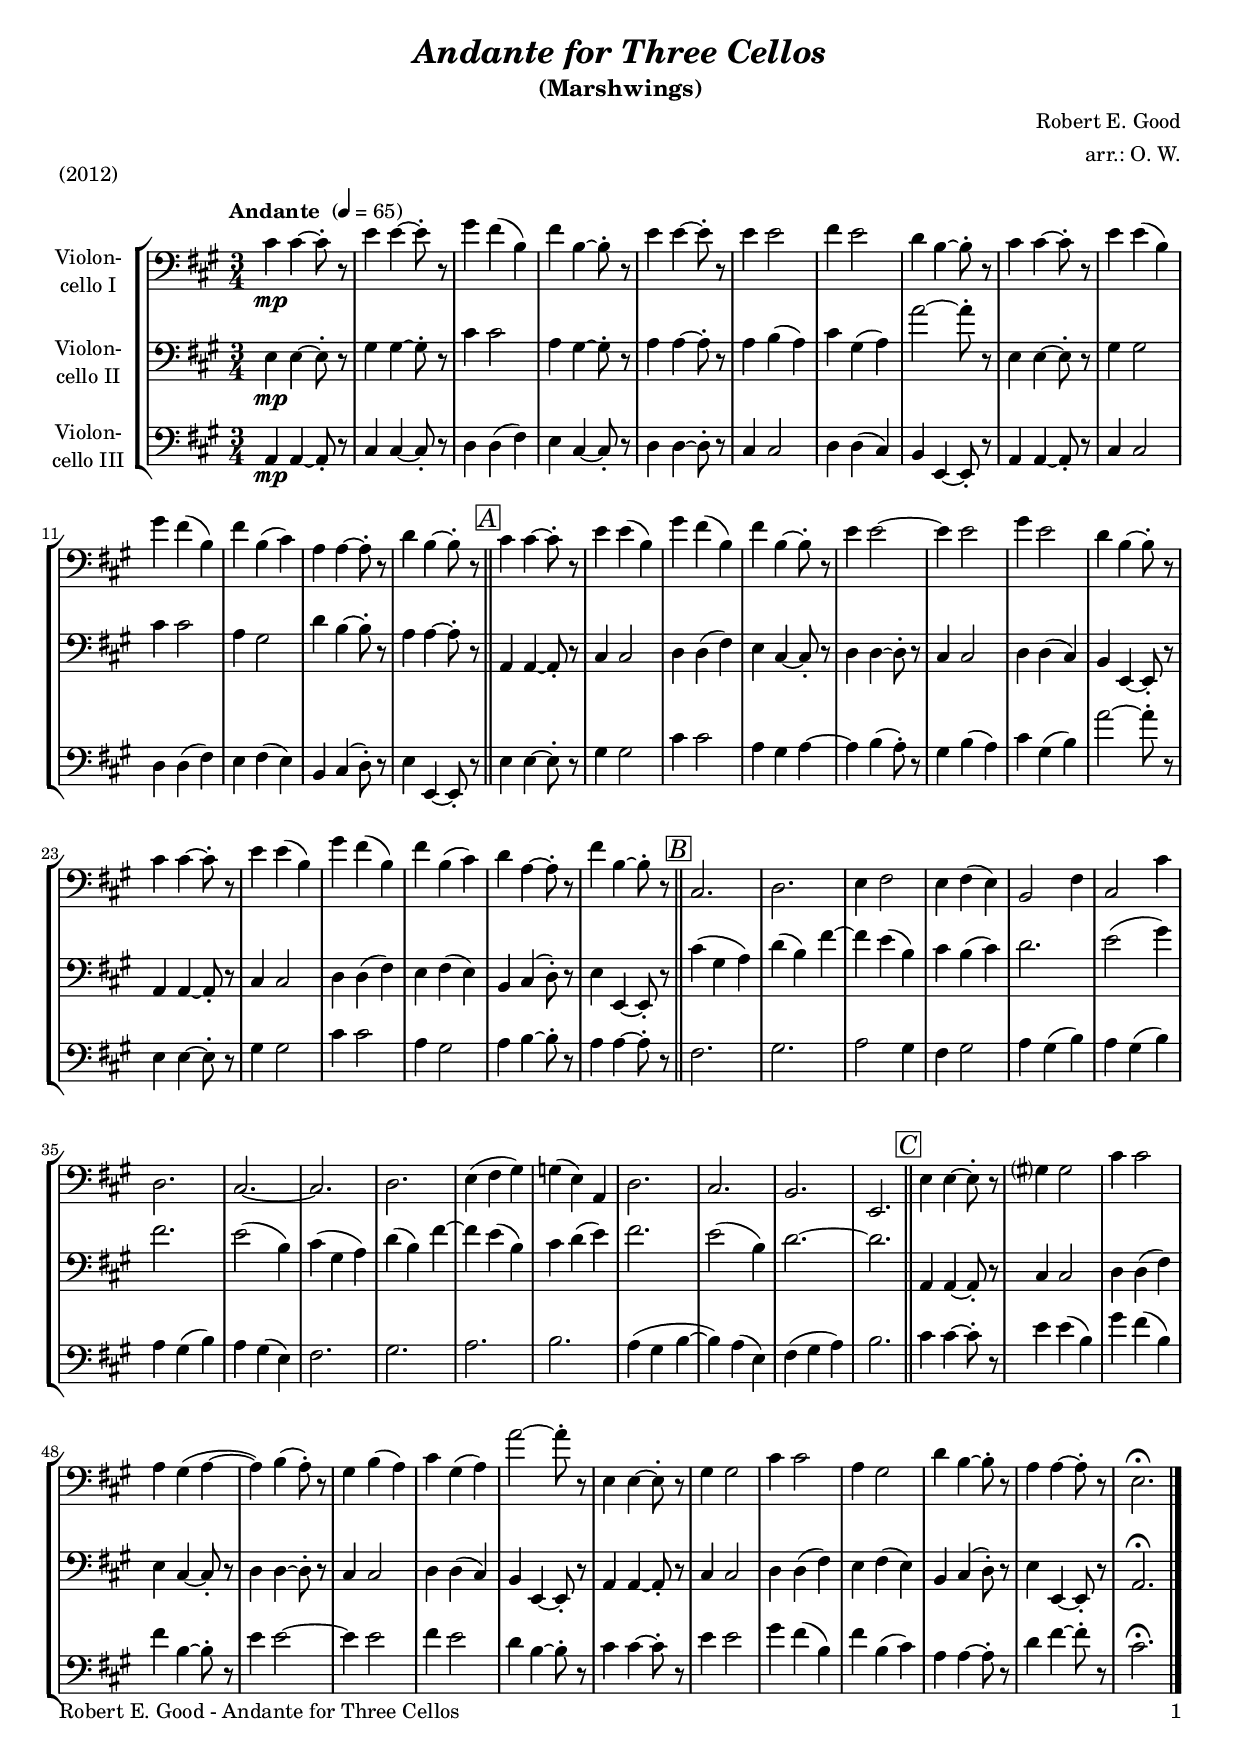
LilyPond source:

\version "2.20.2"
\include "deutsch.ly"
  
#(set-global-staff-size 18)

\header {
  title     = \markup \bold \italic "Andante for Three Cellos"
  subtitle  = "(Marshwings)"
  composer  = "Robert E. Good"
  arranger  = "arr.: O. W."
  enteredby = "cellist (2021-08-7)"
  piece     = "(2012)"
}

voiceconsts = {
  \key a \major
  \time 3/4
  \clef "bass"
%  \numericTimeSignature
  % Set default beaming for all staves
  \set Timing.beamExceptions = #'()
  \set Timing.baseMoment     = #(ly:make-moment 1 4)
  \set Timing.beatStructure  = #'(1 1 1)
  \tempo "Andante " 4=65
}

micl = "clarinet"
mifl = "flute"
miob = "oboe"
mifh = "french horn"
misx = "tenor sax"
mist = "string ensemble 1"
miba = "cello"

boxa = { \bar "||" \mark \markup \box \italic "A" }
boxb = { \bar "||" \mark \markup \box \italic "B" }
boxc = { \bar "||" \mark \markup \box \italic "C" }

va = \relative c' {
  \voiceconsts

  cis4\mp cis~ cis8-. r
  e4 e~ e8-. r
  gis4 fis( h,)
  fis' h,~ h8-. r
  e4 e~ e8-. r
  e4 e2
  fis4 e2

  d4 h~ h8-. r
  cis4 cis~ cis8-. r
  e4 e( h)
  gis' fis( h,)
  fis' h,( cis)
  a a~ a8-. r
  d4 h~ h8-. r \boxa
  cis4 cis~ cis8-. r

  e4 e( h)
  gis' fis( h,)
  fis' h,~ h8-. r
  e4 e2~
  e4 e2
  gis4 e2
  d4 h~ h8-. r
  cis4 cis~ cis8-. r

  e4 e( h)
  gis' fis( h,)
  fis' h,( cis)
  d a~ a8-. r
  fis'4 h,~ h8-. r \boxb
  cis,2.
  d
  e4 fis2
  e4 fis( e)

  h2 fis'4
  cis2 cis'4
  d,2.
  cis~
  cis
  d
  e4( fis gis)
  g( e) a,
  d2.
  cis

  h
  e, \boxc
  e'4 e~ e8-. r
  gis?4 gis2
  cis4 cis2
  a4 gis( a~
  a) h( a8)-. r
  gis4 h( a)
  cis gis( a)

  a'2~ a8-. r
  e,4 e~ e8-. r
  gis4 gis2
  cis4 cis2
  a4 gis2
  d'4 h~ h8-. r
  a4 a~ a8-. r
  e2.\fermata \bar "|."
}

vb = \relative c {
  \voiceconsts

  e4\mp e~ e8-. r
  gis4 gis~ gis8-. r
  cis4 cis2
  a4 gis~ gis8-. r
  a4 a~ a8-. r
  a4 h( a)

  cis gis( a)
  a'2~ a8-. r
  e,4 e~ e8-. r
  gis4 gis2
  cis4 cis2
  a4 gis2
  d'4 h~ h8-. r
  a4 a~ a8-. r \boxa

  a,4 a~ a8-. r
  cis4 cis2
  d4 d( fis)
  e cis~ cis8-. r
  d4 d~ d8-. r
  cis4 cis2
  d4 d( cis)

  h e,~ e8-. r
  a4 a~ a8-. r
  cis4 cis2
  d4 d( fis)
  e fis( e)
  h cis( d8)-. r
  e4 e,~ e8-. r \boxb

  cis''4( gis a)
  d( h) fis'~
  fis e( h)
  cis h( cis)
  d2.
  e2( gis4)
  fis2.
  e2( h4)

  cis( gis a)
  d( h) fis'~
  fis e( h)
  cis d( e)
  fis2.
  e2( h4)
  d2.~
  d \boxc

  a,4 a~ a8-. r
  cis4 cis2
  d4 d( fis)
  e cis~ cis8-. r
  d4 d~ d8-. r
  cis4 cis2
  d4 d( cis)
  h e,~ e8-. r

  a4 a~ a8-. r
  cis4 cis2
  d4 d( fis)
  e fis( e)
  h cis( d8)-. r
  e4 e,~ e8-. r
  a2.\fermata \bar "|."
}

vc = \relative c {
  \voiceconsts

  a4\mp a~ a8-. r
  cis4 cis~ cis8-. r
  d4 d( fis)
  e cis~ cis8-. r
  d4 d~ d8-. r
  cis4 cis2

  d4 d( cis)
  h e,~ e8-. r
  a4 a~ a8-. r
  cis4 cis2
  d4 d( fis)
  e fis( e)
  h cis( d8)-. r
  e4 e,~ e8-. r \boxa

  e'4 e~ e8-. r
  gis4 gis2
  cis4 cis2
  a4 gis a~
  a h( a8)-. r
  gis4 h( a)
  cis gis( h)
  a'2~ a8-. r

  e,4 e~ e8-. r
  gis4 gis2
  cis4 cis2
  a4 gis2
  a4 h~ h8-. r
  a4 a~ a8-. r \boxb

  fis2.
  gis
  a2 gis4
  fis gis2
  a4 gis( h)
  a gis( h)
  a gis( h)
  a gis( e)

  fis2.
  gis
  a
  h
  a4( gis h~
  h) a( e)
  fis( gis a)
  h2. \boxc

  cis4 cis~ cis8-. r
  e4 e( h)
  gis' fis( h,)
  fis' h,~ h8-. r
  e4 e2~
  e4 e2
  fis4 e2
  d4 h~ h8-. r

  cis4 cis~ cis8-. r
  e4 e2
  gis4 fis( h,)
  fis' h,( cis)
  a a~ a8-. r
  d4 fis~ fis8-. r
  cis2.\fermata \bar "|."
}


music = \new StaffGroup <<
      \new Staff {
	\set Staff.midiInstrument = \miba
	\set Staff.instrumentName = \markup \center-column { "Violon-" "cello I" }
	\transpose a a { \va }
      }

      \new Staff {
	\set Staff.midiInstrument = \miba
	\set Staff.instrumentName = \markup \center-column { "Violon-" "cello II" }
	\transpose a a { \vb }
      }

      \new Staff {
	\set Staff.midiInstrument = \miba
	\set Staff.instrumentName = \markup \center-column { "Violon-" "cello III" }
	\transpose a a { \vc }
      }
>>

\book {
   \paper {
    print-page-number = ##t
    print-first-page-number = ##t
    ragged-last-bottom = ##f
    oddHeaderMarkup = \markup \null
    evenHeaderMarkup = \markup \null
    oddFooterMarkup = \markup {
      \fill-line {
        \on-the-fly #print-page-number-check-first
        "Robert E. Good - Andante for Three Cellos" \fromproperty #'page:page-number-string
      }
    }
    evenFooterMarkup = \oddFooterMarkup
  } \score {
    \music
    \layout {}
  }

  \score {
    \unfoldRepeats \music

    \midi {
      \context {
        \Score
      }
    }
  }
}